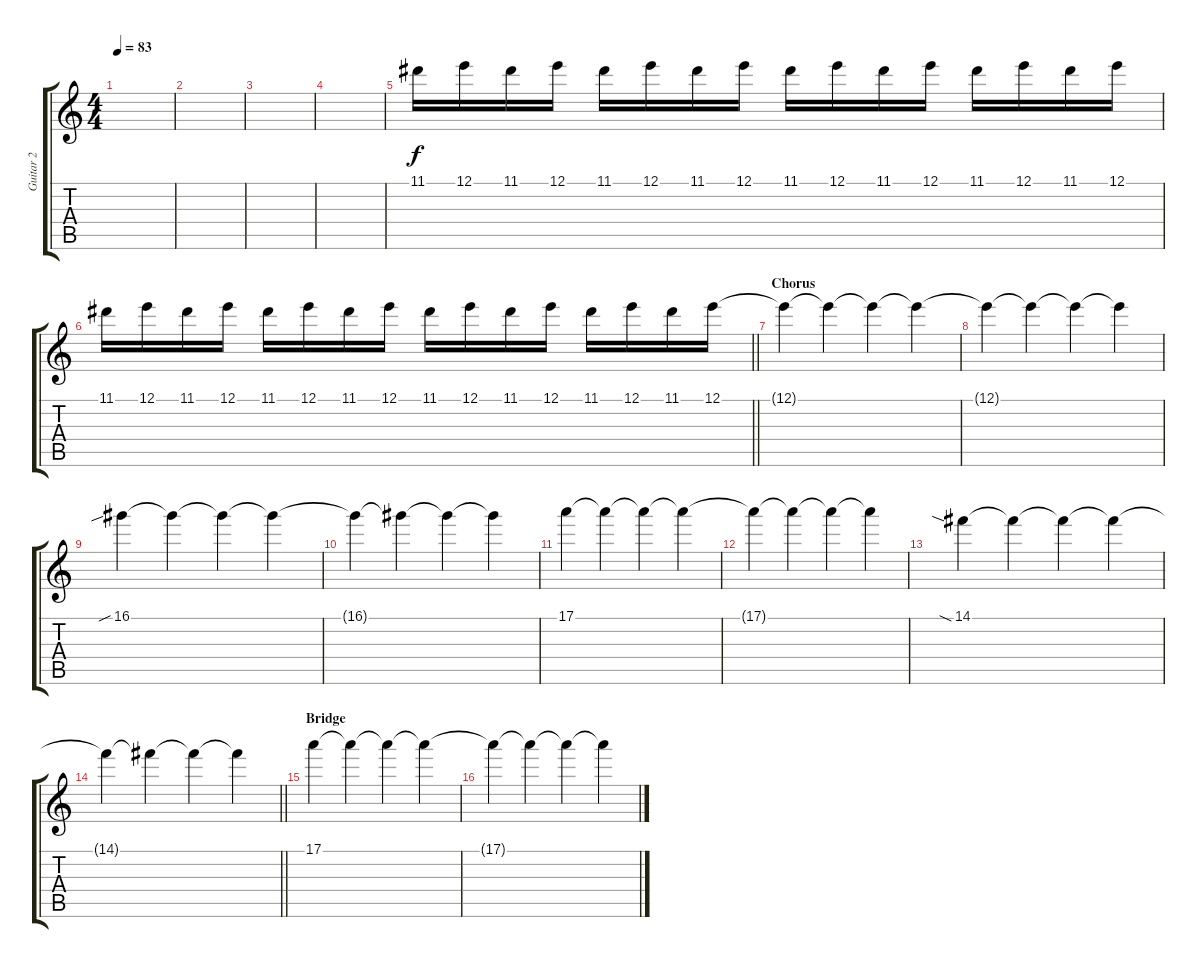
\track ("Guitar 2" "Guitar 2") {instrument distortionguitar}
\staff {score tabs}
\tuning (E4 B3 G3 D3 A2 E2) {hide}
\ts (4 4)
\tempo 83
\clef g2
\ks c
|
|
|
|
11.1.16 12.1.16 11.1.16 12.1.16 11.1.16 12.1.16 11.1.16 12.1.16 11.1.16 12.1.16 11.1.16 12.1.16 11.1.16 12.1.16 11.1.16 12.1.16 |
\barLineRight lightlight
11.1.16 12.1.16 11.1.16 12.1.16 11.1.16 12.1.16 11.1.16 12.1.16 11.1.16 12.1.16 11.1.16 12.1.16 11.1.16 12.1.16 11.1.16 12.1.16 |
\section ("" "Chorus")
12.1{t}.4 12.1{t}.4 12.1{t}.4 12.1{t}.4 |
12.1{t}.4 12.1{t}.4 12.1{t}.4 12.1{t}.4 |
16.1{sib}.4 16.1{t}.4 16.1{t}.4 16.1{t}.4 |
16.1{t}.4 16.1{t}.4 16.1{t}.4 16.1{t}.4 |
17.1.4 17.1{t}.4 17.1{t}.4 17.1{t}.4 |
17.1{t}.4 17.1{t}.4 17.1{t}.4 17.1{t}.4 |
14.1{sia}.4 14.1{t}.4 14.1{t}.4 14.1{t}.4 |
\barLineRight lightlight
14.1{t}.4 14.1{t}.4 14.1{t}.4 14.1{t}.4 |
\section ("" "Bridge")
17.1.4 17.1{t}.4 17.1{t}.4 17.1{t}.4 |
17.1{t}.4 17.1{t}.4 17.1{t}.4 17.1{t}.4
